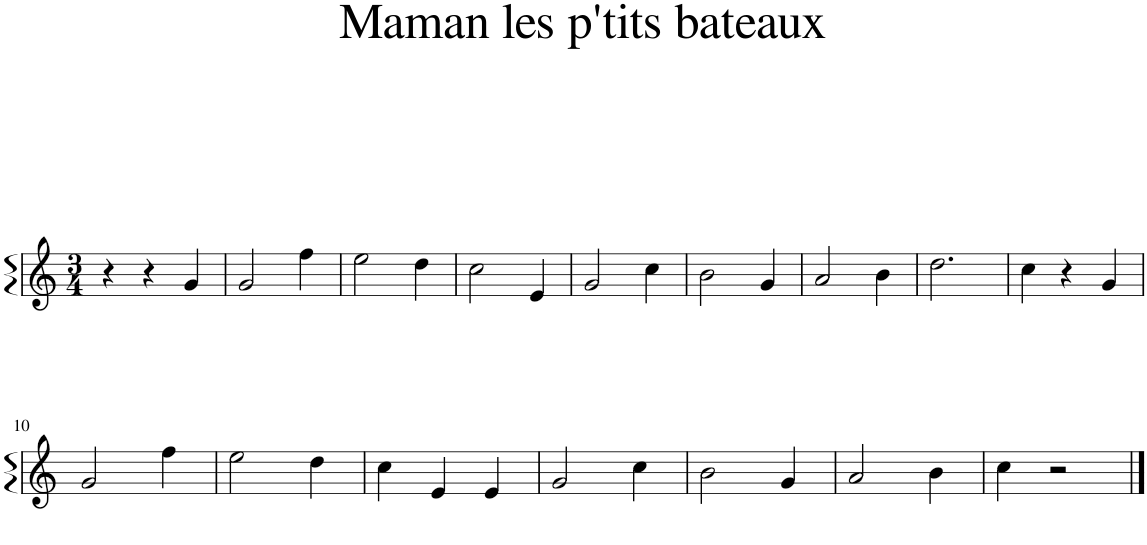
**kern
*part1
*staff1
*I"Harp
*I'Hrp.
*clefG2
*k[]
*M3/4
=1
4r
4r
4g/
=2
2g/
4ff\
=3
2ee\
4dd\
=4
2cc\
4e/
=5
2g/
4cc\
=6
2b\
4g/
=7
2a/
4b\
=8
2.dd\
=9
4cc\
4r
4g/
!!LO:LB:g=z
=10
2g/
4ff\
=11
2ee\
4dd\
=12
4cc\
4e/
4e/
=13
2g/
4cc\
=14
2b\
4g/
=15
2a/
4b\
=16
4cc\
2r
==
*-
